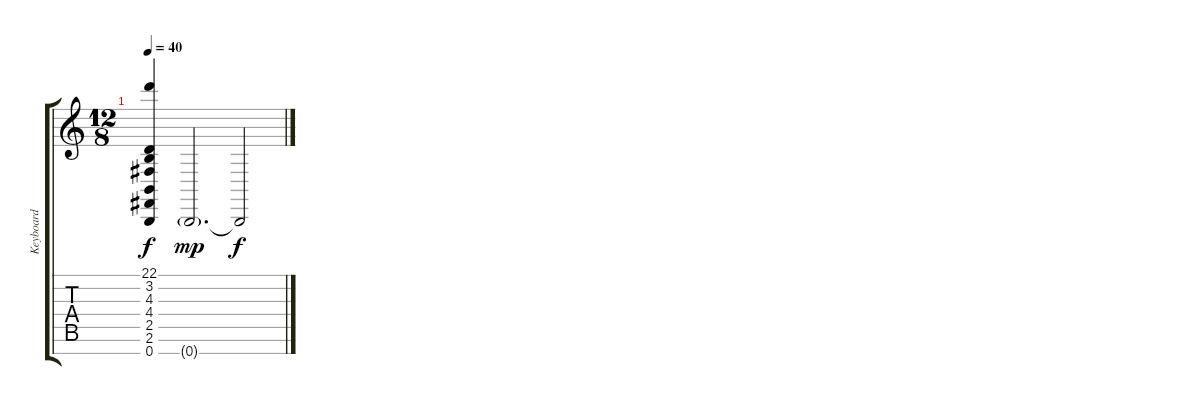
\track ("Keyboard" "Keyboard") {instrument brightacousticpiano}
\staff {score tabs}
\tuning (E4 B3 G3 D3 A2 E2 B1) {hide}
\ts (12 8)
\tempo 40
\clef g2
\ks c
(22.1 3.2{t} 4.3{t} 4.4{t} 2.5{t} 2.6{t} 0.7{t}).4{dy f} 0.7{g}.2{d dy mp} 0.7{t}.2{dy f}
